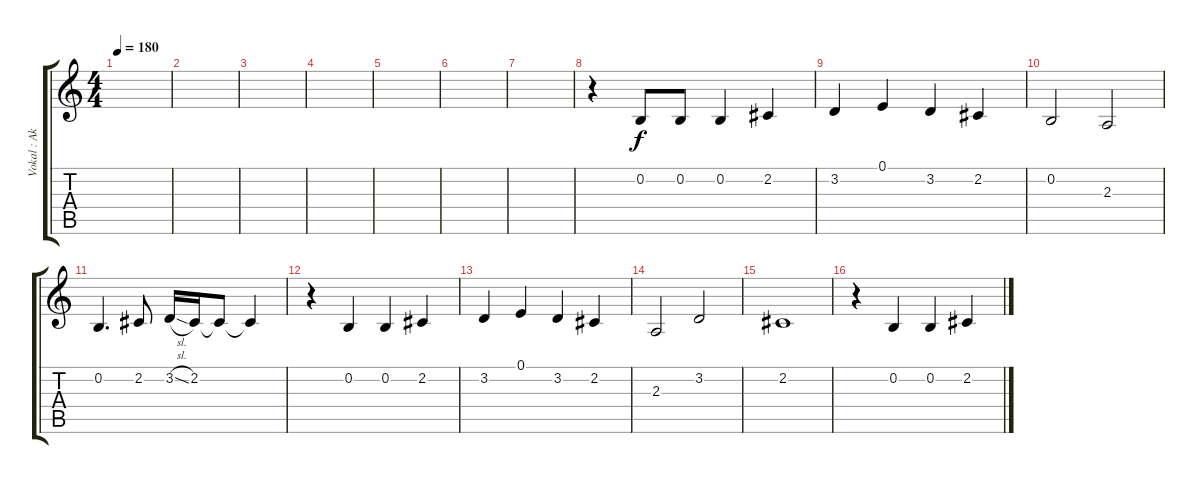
\track ("Vokal : Akiyama Mio" "Vokal : Ak") {instrument clarinet}
\staff {score tabs}
\tuning (E4 B3 G3 D3 A2 E2) {hide}
\ts (4 4)
\tempo 180
\clef g2
\ks c
|
|
|
|
|
|
|
r.4 0.2.8 0.2.8 0.2.4 2.2.4 |
3.2.4 0.1.4 3.2.4 2.2.4 |
0.2.2 2.3.2 |
0.2.4{d} 2.2.8 3.2{sl}.16 2.2.16 2.2{t}.8 2.2{t}.4 |
r.4 0.2.4 0.2.4 2.2.4 |
3.2.4 0.1.4 3.2.4 2.2.4 |
2.3.2 3.2.2 |
2.2.1 |
r.4 0.2.4 0.2.4 2.2.4
